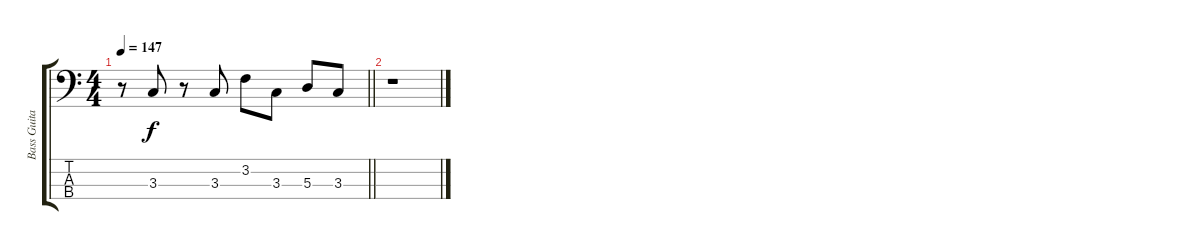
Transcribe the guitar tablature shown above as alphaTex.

\track ("Bass Guitar" "Bass Guita") {instrument electricbassfinger}
\staff {score tabs}
\tuning (G2 D2 A1 E1) {hide}
\ts (4 4)
\tempo 147
\clef f4
\barLineRight lightlight
\ks c
r.8{dy f} 3.3.8 r.8 3.3.8 3.2.8 3.3.8 5.3.8 3.3.8 |
r.1
